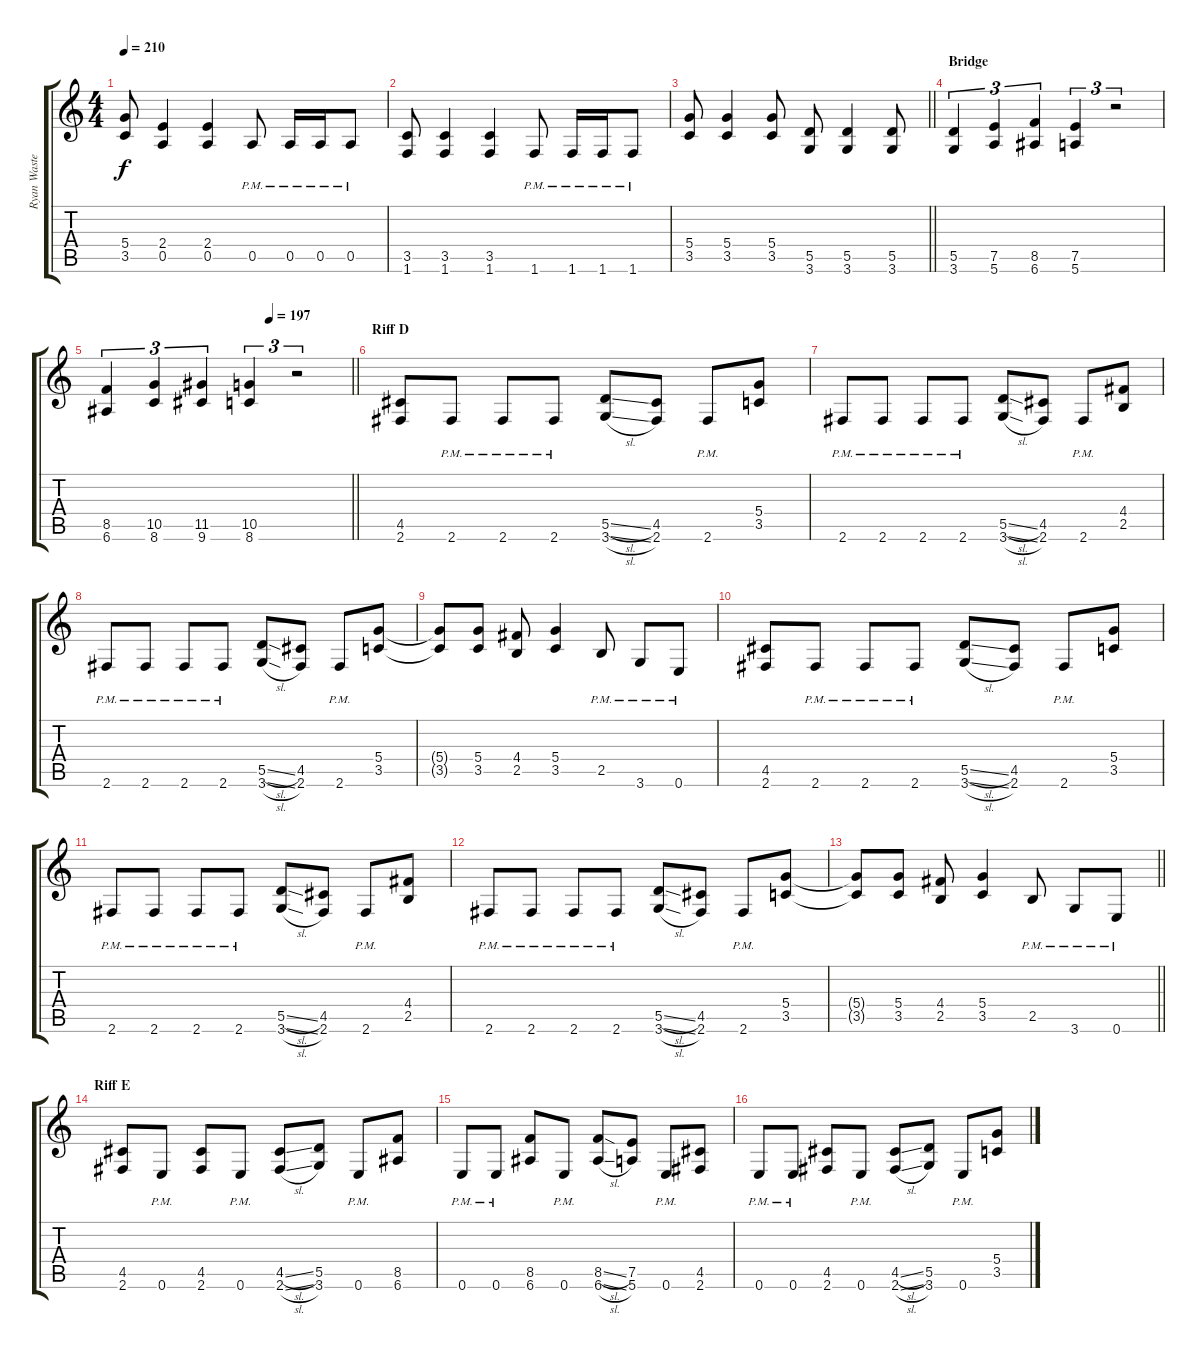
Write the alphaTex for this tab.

\track ("Ryan Waste (Right)" "Ryan Waste") {instrument distortionguitar}
\staff {score tabs}
\tuning (E4 B3 G3 D3 A2 E2) {hide}
\ts (4 4)
\tempo 210
\clef g2
\ks c
(5.4 3.5).8{dy f} (2.4 0.5).4 (2.4 0.5).4 0.5{pm}.8 0.5{pm}.16 0.5{pm}.16 0.5{pm}.8 |
(3.5 1.6).8 (3.5 1.6).4 (3.5 1.6).4 1.6{pm}.8 1.6{pm}.16 1.6{pm}.16 1.6{pm}.8 |
\barLineRight lightlight
(5.4 3.5).8 (5.4 3.5).4 (5.4 3.5).8 (5.5 3.6).8 (5.5 3.6).4 (5.5 3.6).8 |
\section ("" "Bridge")
(5.5 3.6).4{tu (3 2)} (7.5 5.6).4{tu (3 2)} (8.5 6.6).4{tu (3 2)} (7.5 5.6).4{tu (3 2)} r.2{tu (3 2)} |
\tempo (197 0.6666666666666666)
\barLineRight lightlight
(8.5 6.6).4{tu (3 2)} (10.5 8.6).4{tu (3 2)} (11.5 9.6).4{tu (3 2)} (10.5 8.6).4{tu (3 2)} r.2{tu (3 2)} |
\section ("" "Riff D")
(4.5 2.6).8 2.6{pm}.8 2.6{pm}.8 2.6{pm}.8 (5.5{sl} 3.6{sl}).8 (4.5 2.6).8 2.6{pm}.8 (5.4 3.5).8 |
2.6{pm}.8 2.6{pm}.8 2.6{pm}.8 2.6{pm}.8 (5.5{sl} 3.6{sl}).8 (4.5 2.6).8 2.6{pm}.8 (4.4 2.5).8 |
2.6{pm}.8 2.6{pm}.8 2.6{pm}.8 2.6{pm}.8 (5.5{sl} 3.6{sl}).8 (4.5 2.6).8 2.6{pm}.8 (5.4 3.5).8 |
(5.4{t} 3.5{t}).8 (5.4 3.5).8 (4.4 2.5).8 (5.4 3.5).4 2.5{pm}.8 3.6{pm}.8 0.6{pm}.8 |
(4.5 2.6).8 2.6{pm}.8 2.6{pm}.8 2.6{pm}.8 (5.5{sl} 3.6{sl}).8 (4.5 2.6).8 2.6{pm}.8 (5.4 3.5).8 |
2.6{pm}.8 2.6{pm}.8 2.6{pm}.8 2.6{pm}.8 (5.5{sl} 3.6{sl}).8 (4.5 2.6).8 2.6{pm}.8 (4.4 2.5).8 |
2.6{pm}.8 2.6{pm}.8 2.6{pm}.8 2.6{pm}.8 (5.5{sl} 3.6{sl}).8 (4.5 2.6).8 2.6{pm}.8 (5.4 3.5).8 |
\barLineRight lightlight
(5.4{t} 3.5{t}).8 (5.4 3.5).8 (4.4 2.5).8 (5.4 3.5).4 2.5{pm}.8 3.6{pm}.8 0.6{pm}.8 |
\section ("" "Riff E")
(4.5 2.6).8 0.6{pm}.8 (4.5 2.6).8 0.6{pm}.8 (4.5{sl} 2.6{sl}).8 (5.5 3.6).8 0.6{pm}.8 (8.5 6.6).8 |
0.6{pm}.8 0.6{pm}.8 (8.5 6.6).8 0.6{pm}.8 (8.5{sl} 6.6{sl}).8 (7.5 5.6).8 0.6{pm}.8 (4.5 2.6).8 |
0.6{pm}.8 0.6{pm}.8 (4.5 2.6).8 0.6{pm}.8 (4.5{sl} 2.6{sl}).8 (5.5 3.6).8 0.6{pm}.8 (5.4 3.5).8
